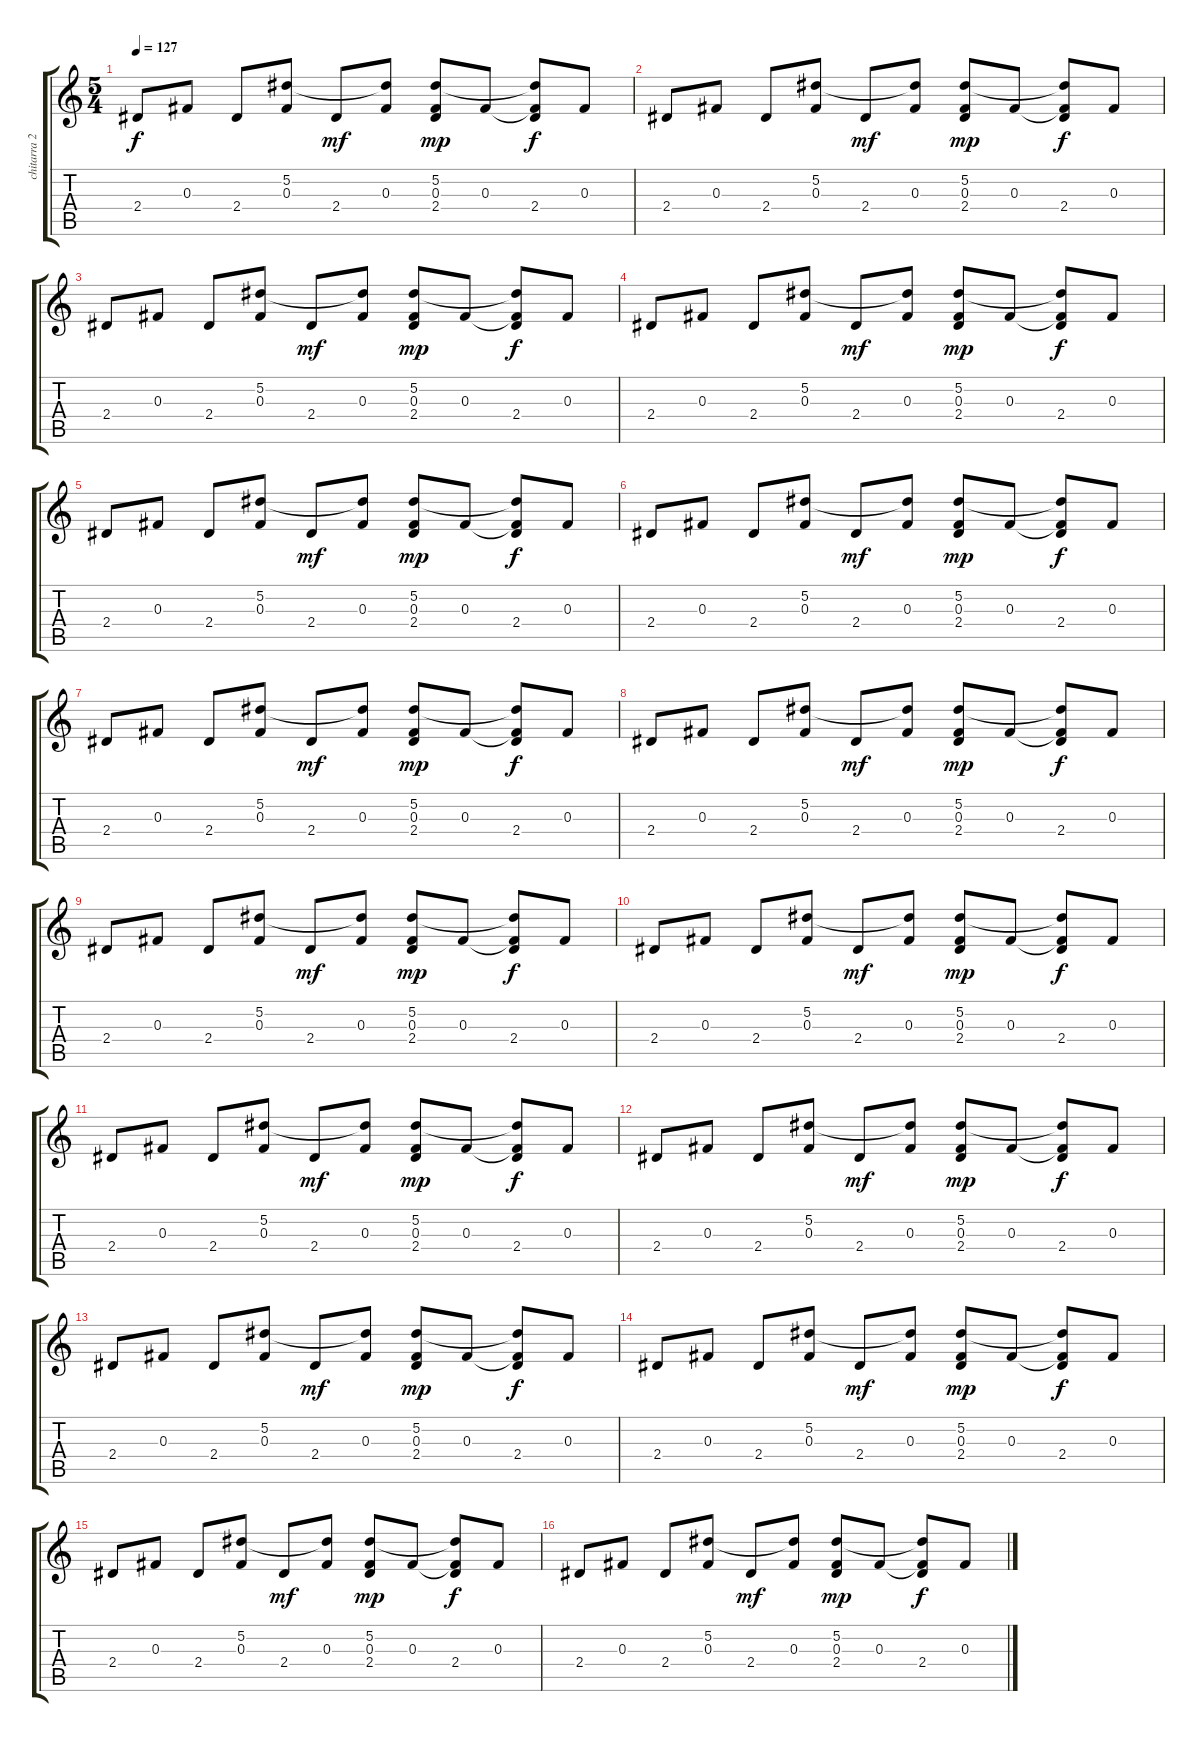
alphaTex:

\track ("chitarra 2" "chitarra 2") {instrument overdrivenguitar}
\staff {score tabs}
\tuning (Eb4 Bb3 Gb3 Db3 Ab2 Eb2) {hide}
\ts (5 4)
\tempo 127
\clef g2
\ks c
2.4.8{dy f} 0.3.8 2.4.8 (5.2 0.3).8 2.4.8{dy mf} (5.2{t} 0.3).8 (5.2 0.3 2.4).8{dy mp} 0.3.8 (5.2{t} 0.3{t} 2.4).8{dy f} 0.3.8 |
2.4.8 0.3.8 2.4.8 (5.2 0.3).8 2.4.8{dy mf} (5.2{t} 0.3).8 (5.2 0.3 2.4).8{dy mp} 0.3.8 (5.2{t} 0.3{t} 2.4).8{dy f} 0.3.8 |
2.4.8 0.3.8 2.4.8 (5.2 0.3).8 2.4.8{dy mf} (5.2{t} 0.3).8 (5.2 0.3 2.4).8{dy mp} 0.3.8 (5.2{t} 0.3{t} 2.4).8{dy f} 0.3.8 |
2.4.8 0.3.8 2.4.8 (5.2 0.3).8 2.4.8{dy mf} (5.2{t} 0.3).8 (5.2 0.3 2.4).8{dy mp} 0.3.8 (5.2{t} 0.3{t} 2.4).8{dy f} 0.3.8 |
2.4.8 0.3.8 2.4.8 (5.2 0.3).8 2.4.8{dy mf} (5.2{t} 0.3).8 (5.2 0.3 2.4).8{dy mp} 0.3.8 (5.2{t} 0.3{t} 2.4).8{dy f} 0.3.8 |
2.4.8 0.3.8 2.4.8 (5.2 0.3).8 2.4.8{dy mf} (5.2{t} 0.3).8 (5.2 0.3 2.4).8{dy mp} 0.3.8 (5.2{t} 0.3{t} 2.4).8{dy f} 0.3.8 |
2.4.8 0.3.8 2.4.8 (5.2 0.3).8 2.4.8{dy mf} (5.2{t} 0.3).8 (5.2 0.3 2.4).8{dy mp} 0.3.8 (5.2{t} 0.3{t} 2.4).8{dy f} 0.3.8 |
2.4.8 0.3.8 2.4.8 (5.2 0.3).8 2.4.8{dy mf} (5.2{t} 0.3).8 (5.2 0.3 2.4).8{dy mp} 0.3.8 (5.2{t} 0.3{t} 2.4).8{dy f} 0.3.8 |
2.4.8 0.3.8 2.4.8 (5.2 0.3).8 2.4.8{dy mf} (5.2{t} 0.3).8 (5.2 0.3 2.4).8{dy mp} 0.3.8 (5.2{t} 0.3{t} 2.4).8{dy f} 0.3.8 |
2.4.8 0.3.8 2.4.8 (5.2 0.3).8 2.4.8{dy mf} (5.2{t} 0.3).8 (5.2 0.3 2.4).8{dy mp} 0.3.8 (5.2{t} 0.3{t} 2.4).8{dy f} 0.3.8 |
2.4.8 0.3.8 2.4.8 (5.2 0.3).8 2.4.8{dy mf} (5.2{t} 0.3).8 (5.2 0.3 2.4).8{dy mp} 0.3.8 (5.2{t} 0.3{t} 2.4).8{dy f} 0.3.8 |
2.4.8 0.3.8 2.4.8 (5.2 0.3).8 2.4.8{dy mf} (5.2{t} 0.3).8 (5.2 0.3 2.4).8{dy mp} 0.3.8 (5.2{t} 0.3{t} 2.4).8{dy f} 0.3.8 |
2.4.8 0.3.8 2.4.8 (5.2 0.3).8 2.4.8{dy mf} (5.2{t} 0.3).8 (5.2 0.3 2.4).8{dy mp} 0.3.8 (5.2{t} 0.3{t} 2.4).8{dy f} 0.3.8 |
2.4.8 0.3.8 2.4.8 (5.2 0.3).8 2.4.8{dy mf} (5.2{t} 0.3).8 (5.2 0.3 2.4).8{dy mp} 0.3.8 (5.2{t} 0.3{t} 2.4).8{dy f} 0.3.8 |
2.4.8 0.3.8 2.4.8 (5.2 0.3).8 2.4.8{dy mf} (5.2{t} 0.3).8 (5.2 0.3 2.4).8{dy mp} 0.3.8 (5.2{t} 0.3{t} 2.4).8{dy f} 0.3.8 |
2.4.8 0.3.8 2.4.8 (5.2 0.3).8 2.4.8{dy mf} (5.2{t} 0.3).8 (5.2 0.3 2.4).8{dy mp} 0.3.8 (5.2{t} 0.3{t} 2.4).8{dy f} 0.3.8
